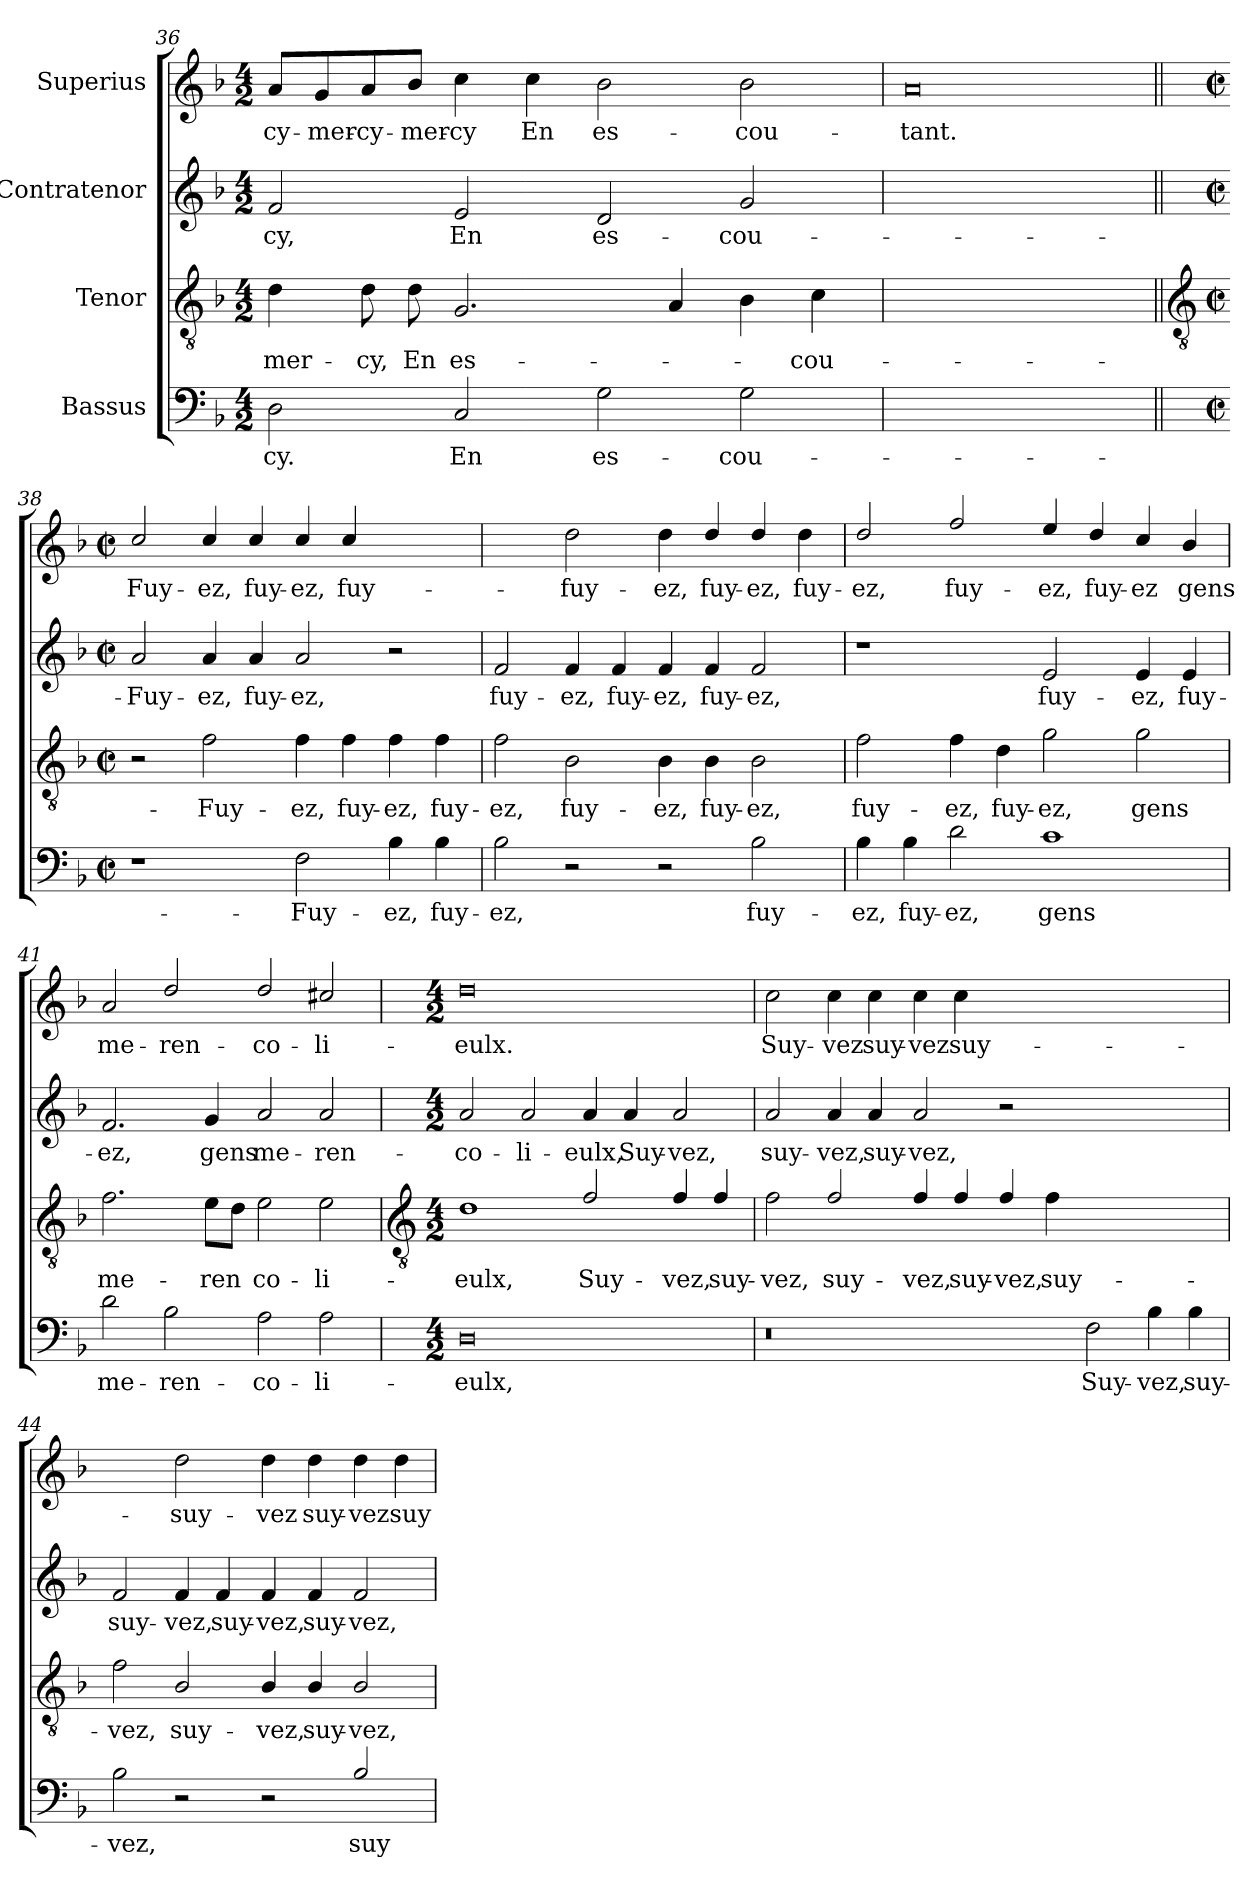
**kern	**text	**kern	**text	**kern	**text	**kern	**text
*part4	*part4	*part3	*part3	*part2	*part2	*part1	*part1
*staff4	*staff4	*staff3	*staff3	*staff2	*staff2	*staff1	*staff1
*I"Bassus	*	*I"Tenor	*	*I"Contratenor	*	*I"Superius	*
*clefF4	*	*clefGv2	*	*clefG2	*	*clefG2	*
*k[b-]	*	*k[b-]	*	*k[b-]	*	*k[b-]	*
*F:	*	*F:	*	*F:	*	*F:	*
*M4/2	*	*M4/2	*	*M4/2	*	*M4/2	*
=36	=36	=36	=36	=36	=36	=36	=36
!	!LO:LY:b	!	!LO:LY:b	!	!LO:LY:b	!	!LO:LY:b
2D	-cy.	4d	mer-	2f	-cy,	8a/L	-cy-
!	!	!	!	!	!	!	!LO:LY:b
.	.	.	.	.	.	8g/	-mer-
!	!	!	!LO:LY:b	!	!	!	!LO:LY:b
.	.	8d	-cy,	.	.	8a/	-cy-
!	!	!	!LO:LY:b	!	!	!	!LO:LY:b
.	.	8d	En	.	.	8b-/J	-mer-
!	!LO:LY:b	!	!LO:LY:b	!	!LO:LY:b	!	!LO:LY:b
2C	En	2.G	es-	2e	En	4cc	-cy
!	!	!	!	!	!	!	!LO:LY:b
.	.	.	.	.	.	4cc	En
!	!LO:LY:b	!	!	!	!LO:LY:b	!	!LO:LY:b
2G	es-	.	.	2d	es-	2b-	es-
.	.	4A	.	.	.	.	.
!	!LO:LY:b	!	!	!	!LO:LY:b	!	!LO:LY:b
2G	-cou-	4B-	.	2g	-cou-	2b-	-cou-
!	!	!	!LO:LY:b	!	!	!	!
.	.	4c	-cou-	.	.	.	.
=37	=37	=37	=37	=37	=37	=37	=37
!	!LO:LY:b	!	!LO:LY:b	!	!LO:LY:b	!	!LO:LY:b
0Dyy	-tant.	0dyy	-tant.	0f#yy	-tant.	0a	-tant.
!!LO:LB:g=z
=38||	=38||	=38||	=38||	=38||	=38||	=38||	=38||
*	*	*clefGv2	*	*	*	*	*
*M4/2	*	*M4/2	*	*M4/2	*	*M4/2	*
*met(c|)	*	*met(c|)	*	*met(c|)	*	*met(c|)	*
!	!	!	!	!	!LO:LY:b	!	!LO:LY:b
*	*	*	*	*	*	*^	*
1r	.	2r	.	2a	Fuy-	2cc	0ryy	Fuy-
!	!	!	!LO:LY:b	!	!LO:LY:b	!	!	!LO:LY:b
.	.	2f	Fuy-	4a	-ez,	4cc	.	-ez,
!	!	!	!	!	!LO:LY:b	!	!	!LO:LY:b
.	.	.	.	4a	fuy-	4cc	.	fuy-
!	!LO:LY:b	!	!LO:LY:b	!	!LO:LY:b	!	!	!LO:LY:b
2F	Fuy-	4f	-ez,	2a	-ez,	4cc	.	-ez,
!	!	!	!LO:LY:b	!	!	!	!	!LO:LY:b
.	.	4f	fuy-	.	.	4cc	.	fuy-
!	!LO:LY:b	!	!LO:LY:b	!	!	!	!	!LO:LY:b
4B-	-ez,	4f	-ez,	2r	.	[2ddyy	.	-ez,
!	!LO:LY:b	!	!LO:LY:b	!	!	!	!	!
4B-	fuy-	4f	fuy-	.	.	.	.	.
=39	=39	=39	=39	=39	=39	=39	=39	=39
!	!LO:LY:b	!	!LO:LY:b	!	!LO:LY:b	!	!	!
2B-	-ez,	2f	-ez,	2f	fuy-	2ddyy]	2ryy	.
!	!	!	!LO:LY:b	!	!LO:LY:b	!	!	!LO:LY:b
2r	.	2B-	fuy-	4f	-ez,	2dd	2ryy	fuy-
!	!	!	!	!	!LO:LY:b	!	!	!
.	.	.	.	4f	fuy-	.	.	.
!	!	!	!LO:LY:b	!	!LO:LY:b	!	!	!LO:LY:b
2r	.	4B-	-ez,	4f	-ez,	4dd	4ryy	-ez,
!	!	!	!LO:LY:b	!	!LO:LY:b	!	!	!LO:LY:b
.	.	4B-	fuy-	4f	fuy-	4dd	4g\yy	-fuy-
!	!LO:LY:b	!	!LO:LY:b	!	!LO:LY:b	!	!	!LO:LY:b
2B-	fuy-	2B-	-ez,	2f	-ez,	4dd	4g\yy	-ez,
!	!	!	!	!	!	!	!	!LO:LY:b
.	.	.	.	.	.	4dd	4ryy	fuy-
=40	=40	=40	=40	=40	=40	=40	=40	=40
!	!LO:LY:b	!	!LO:LY:b	!	!	!	!	!LO:LY:b
4B-	-ez,	2f	fuy-	1r	.	2dd	0ryy	ez,
!	!LO:LY:b	!	!	!	!	!	!	!
4B-	fuy-	.	.	.	.	.	.	.
!	!LO:LY:b	!	!LO:LY:b	!	!	!	!	!LO:LY:b
2d	-ez,	4f	-ez,	.	.	2ff	.	fuy-
!	!	!	!LO:LY:b	!	!	!	!	!
.	.	4d	fuy-	.	.	.	.	.
!	!LO:LY:b	!	!LO:LY:b	!	!LO:LY:b	!	!	!LO:LY:b
1c	gens	2g	-ez,	2e	fuy-	4ee	.	-ez,
!	!	!	!	!	!	!	!	!LO:LY:b
.	.	.	.	.	.	4dd	.	fuy-
!	!	!	!LO:LY:b	!	!LO:LY:b	!	!	!LO:LY:b
.	.	2g	gens	4e	-ez,	4cc	.	-ez
!	!	!	!	!	!LO:LY:b	!	!	!LO:LY:b
.	.	.	.	4e	fuy-	4b-	.	gens
=41	=41	=41	=41	=41	=41	=41	=41	=41
!	!LO:LY:b	!	!LO:LY:b	!	!LO:LY:b	!	!	!LO:LY:b
2d	me-	2.f	me-	2.f	-ez,	2a	0ryy	me-
!	!LO:LY:b	!	!	!	!	!	!	!LO:LY:b
2B-	-ren-	.	.	.	.	2dd	.	-ren-
!	!	!	!LO:LY:b	!	!LO:LY:b	!	!	!
.	.	8eL	-ren	4g	gens	.	.	.
.	.	8dJ	.	.	.	.	.	.
!	!LO:LY:b	!	!LO:LY:b	!	!LO:LY:b	!	!	!LO:LY:b
2A	-co-	2e	co-	2a	me-	2dd	.	-co-
!	!LO:LY:b	!	!LO:LY:b	!	!LO:LY:b	!	!	!LO:LY:b
2A	-li-	2e	-li-	2a	-ren-	2cc#	.	-li-
*	*	*	*	*	*	*v	*v	*
!!LO:LB:g=z
=42	=42	=42	=42	=42	=42	=42	=42
*	*	*clefGv2	*	*	*	*	*
*M4/2	*	*M4/2	*	*M4/2	*	*M4/2	*
!	!LO:LY:b	!	!LO:LY:b	!	!LO:LY:b	!	!LO:LY:b
*^	*	*^	*	*^	*	*	*
0D	0ryy	-eulx,	1d	0ryy	-eulx,	2a	0ryy	-co-	0dd	-eulx.
!	!	!	!	!	!	!	!	!LO:LY:b	!	!
.	.	.	.	.	.	2a	.	-li-	.	.
!	!	!	!	!	!LO:LY:b	!	!	!LO:LY:b	!	!
.	.	.	2f	.	Suy-	4a	.	-eulx,	.	.
!	!	!	!	!	!	!	!	!LO:LY:b	!	!
.	.	.	.	.	.	4a	.	Suy-	.	.
!	!	!	!	!	!LO:LY:b	!	!	!LO:LY:b	!	!
.	.	.	4f	.	-vez,	2a	.	-vez,	.	.
!	!	!	!	!	!LO:LY:b	!	!	!	!	!
.	.	.	4f	.	suy-	.	.	.	.	.
=43	=43	=43	=43	=43	=43	=43	=43	=43	=43	=43
!	!	!	!	!	!LO:LY:b	!	!	!LO:LY:b	!	!LO:LY:b
0r	0ryy	.	2f	2ryy	-vez,	2a	0ryy	suy-	2cc	Suy-
!	!	!	!	!	!LO:LY:b	!	!	!LO:LY:b	!	!LO:LY:b
.	.	.	2f	2G\yy	-suy-	4a	.	-vez,	4cc	-vez
!	!	!	!	!	!	!	!	!LO:LY:b	!	!LO:LY:b
.	.	.	.	.	.	4a	.	suy-	4cc	suy-
!	!	!	!	!	!LO:LY:b	!	!	!LO:LY:b	!	!LO:LY:b
.	.	.	4f	4G\yy	-vez,	2a	.	-vez,	4cc	-vez
!	!	!	!	!	!LO:LY:b	!	!	!	!	!LO:LY:b
.	.	.	4f	4G\yy	suy-	.	.	.	4cc	suy-
!	!	!	!	!	!LO:LY:b	!	!	!	!	!LO:LY:b
.	.	.	4f	4G\yy	-vez,	2r	.	.	[2ddyy	-vez
!	!	!	!	!	!LO:LY:b	!	!	!	!	!
.	.	.	4f	4ryy	suy-	.	.	.	.	.
!	!	!LO:LY:b	!	!	!	!	!	!	!	!
2F	1ryy	Suy-	1ryy	1ryy	.	1ryy	1ryy	.	1ryy	.
!	!	!LO:LY:b	!	!	!	!	!	!	!	!
4B-	.	-vez,	.	.	.	.	.	.	.	.
!	!	!LO:LY:b	!	!	!	!	!	!	!	!
4B-	.	suy-	.	.	.	.	.	.	.	.
=44	=44	=44	=44	=44	=44	=44	=44	=44	=44	=44
!	!	!LO:LY:b	!	!	!LO:LY:b	!	!	!LO:LY:b	!	!
2B-	2ryy	-vez,	2f	2ryy	vez,	2f	2g\yy	suy-	2ddyy]	.
!	!	!	!	!	!LO:LY:b	!	!	!LO:LY:b	!	!LO:LY:b
2r	2ryy	.	2B-	2G\yy	suy-	4f	4g\yy	-vez,	2dd	suy-
!	!	!	!	!	!	!	!	!LO:LY:b	!	!
.	.	.	.	.	.	4f	4g\yy	suy-	.	.
!	!	!	!	!	!LO:LY:b	!	!	!LO:LY:b	!	!LO:LY:b
2r	2ryy	.	4B-	4G\yy	-vez,	4f	4g\yy	-vez,	4dd	-vez
!	!	!	!	!	!LO:LY:b	!	!	!LO:LY:b	!	!LO:LY:b
.	.	.	4B-	4G\yy	suy-	4f	4g\yy	suy-	4dd	suy-
!	!	!LO:LY:b	!	!	!LO:LY:b	!	!	!LO:LY:b	!	!LO:LY:b
2B-	2GG\yy	suy-	2B-	2G\yy	-vez,	2f	2g\yy	-vez,	4dd	-vez
!	!	!	!	!	!	!	!	!	!	!LO:LY:b
.	.	.	.	.	.	.	.	.	4dd	suy-
*v	*v	*	*	*	*	*v	*v	*	*	*
*	*	*v	*v	*	*	*	*	*
=	=	=	=	=	=	=	=
*-	*-	*-	*-	*-	*-	*-	*-
